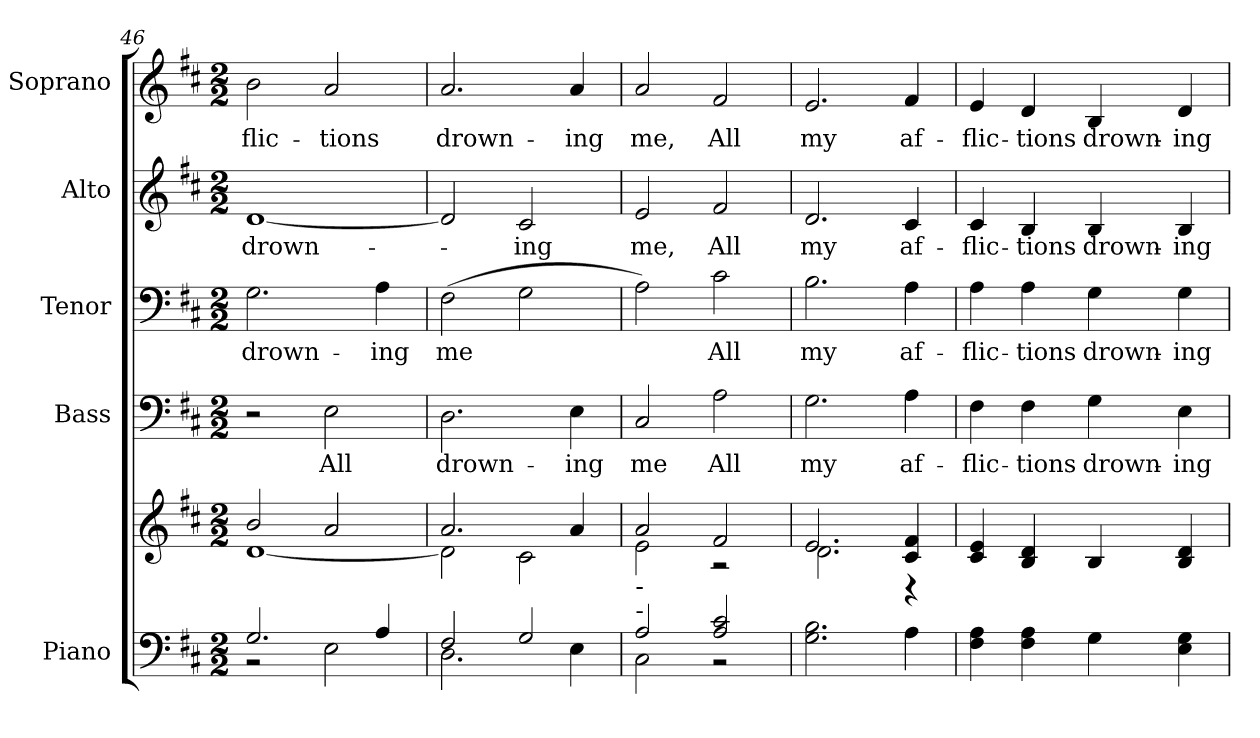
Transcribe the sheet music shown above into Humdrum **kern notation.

**kern	**kern	**kern	**text	**kern	**text	**kern	**text	**kern	**text
*part5	*part5	*part4	*part4	*part3	*part3	*part2	*part2	*part1	*part1
*staff6	*staff5	*staff4	*staff4	*staff3	*staff3	*staff2	*staff2	*staff1	*staff1
*I"Piano	*	*I"Bass	*	*I"Tenor	*	*I"Alto	*	*I"Soprano	*
*I'Pno.	*	*I'B.	*	*I'T.	*	*I'A.	*	*I'S.	*
!!LO:PB:g=z
*clefF4	*clefG2	*clefF4	*	*clefF4	*	*clefG2	*	*clefG2	*
*k[f#c#]	*k[f#c#]	*k[f#c#]	*	*k[f#c#]	*	*k[f#c#]	*	*k[f#c#]	*
*D:	*D:	*D:	*	*D:	*	*D:	*	*D:	*
*M2/2	*M2/2	*M2/2	*	*M2/2	*	*M2/2	*	*M2/2	*
=46	=46	=46	=46	=46	=46	=46	=46	=46	=46
*^	*^	*	*	*	*	*	*	*	*
!	!	!	!	!	!	!	!LO:LY:b:color=#000000	!	!	!	!
!	!	!	!	!	!	!	!	!	!LO:LY:b:color=#000000	!	!
!	!	!	!	!	!	!	!	!	!	!	!LO:LY:b:color=#000000
2.Gi/	2r	2bi/	[<1di	2r	.	2.Gi\	drown-	[<1di	drown-	2bi\	-flic-
!	!	!	!	!	!LO:LY:b:color=#000000	!	!	!	!	!	!
!	!	!	!	!	!	!	!	!	!	!	!LO:LY:b:color=#000000
.	2Ei\	2ai/	.	2Ei\	All	.	.	.	.	2ai/	-tions
!	!	!	!	!	!	!	!LO:LY:b:color=#000000	!	!	!	!
4Ai/	.	.	.	.	.	4Ai\	-ing	.	.	.	.
=47	=47	=47	=47	=47	=47	=47	=47	=47	=47	=47	=47
!	!	!	!	!	!LO:LY:b:color=#000000	!	!	!	!	!	!
!	!	!	!	!	!	!	!LO:LY:b:color=#000000	!	!	!	!
!	!	!	!	!	!	!	!	!	!	!	!LO:LY:b:color=#000000
2F#i/	2.Di\	2.ai/	2di\]	2.Di\	drown-	(2F#i\	me	2di/]	.	2.ai/	drown-
!	!	!	!	!	!	!	!	!	!LO:LY:b:color=#000000	!	!
2Gi/	.	.	2c#i\	.	.	2Gi\	.	2c#i/	-ing	.	.
!	!	!	!	!	!LO:LY:b:color=#000000	!	!	!	!	!	!
!	!	!	!	!	!	!	!	!	!	!	!LO:LY:b:color=#000000
.	4Ei\	4ai/	.	4Ei\	-ing	.	.	.	.	4ai/	-ing
=48	=48	=48	=48	=48	=48	=48	=48	=48	=48	=48	=48
!	!	!	!	!	!LO:LY:b:color=#000000	!	!	!	!	!	!
!	!	!	!	!	!	!	!	!	!LO:LY:b:color=#000000	!	!
!	!	!LO:TX:b:t=-	!	!	!	!	!	!	!	!	!
!LO:TX:a:t=-	!	!	!	!	!	!	!	!	!	!	!
!	!	!	!	!	!	!	!	!	!	!	!LO:LY:b:color=#000000
2Ai/	2C#i\	2ai/	2ei\	2C#i/	me	2Ai\)	.	2ei/	me,	2ai/	me,
!	!	!	!	!	!LO:LY:b:color=#000000	!	!	!	!	!	!
!	!	!	!	!	!	!	!LO:LY:b:color=#000000	!	!	!	!
!	!	!	!	!	!	!	!	!	!LO:LY:b:color=#000000	!	!
!	!	!	!	!	!	!	!	!	!	!	!LO:LY:b:color=#000000
2Ai/ 2c#i	2r	2f#i/	2r	2Ai\	All	2c#i\	All	2f#i/	All	2f#i/	All
*v	*v	*	*	*	*	*	*	*	*	*	*
=49	=49	=49	=49	=49	=49	=49	=49	=49	=49	=49
*^	*	*	*	*	*	*	*	*	*	*
!	!	!	!	!	!LO:LY:b:color=#000000	!	!	!	!	!	!
*v	*v	*	*	*	*	*	*	*	*	*	*
*^	*	*	*	*	*	*	*	*	*	*
!	!	!	!	!	!	!	!LO:LY:b:color=#000000	!	!	!	!
*v	*v	*	*	*	*	*	*	*	*	*	*
*^	*	*	*	*	*	*	*	*	*	*
!	!	!	!	!	!	!	!	!	!LO:LY:b:color=#000000	!	!
*v	*v	*	*	*	*	*	*	*	*	*	*
*^	*	*	*	*	*	*	*	*	*	*
!	!	!	!	!	!	!	!	!	!	!	!LO:LY:b:color=#000000
*v	*v	*	*	*	*	*	*	*	*	*	*
2.Gi\ 2.Bi	2.ei/	2.di\	2.Gi\	my	2.Bi\	my	2.di/	my	2.ei/	my
!	!	!	!	!LO:LY:b:color=#000000	!	!	!	!	!	!
!	!	!	!	!	!	!LO:LY:b:color=#000000	!	!	!	!
!	!	!	!	!	!	!	!	!LO:LY:b:color=#000000	!	!
!	!	!	!	!	!	!	!	!	!	!LO:LY:b:color=#000000
4Ai\	4c#i/ 4f#i	4r	4Ai\	af-	4Ai\	af-	4c#i/	af-	4f#i/	af-
*	*v	*v	*	*	*	*	*	*	*	*
=50	=50	=50	=50	=50	=50	=50	=50	=50	=50
*	*^	*	*	*	*	*	*	*	*
!	!	!	!	!LO:LY:b:color=#000000	!	!	!	!	!	!
*	*v	*v	*	*	*	*	*	*	*	*
*	*^	*	*	*	*	*	*	*	*
!	!	!	!	!	!	!LO:LY:b:color=#000000	!	!	!	!
*	*v	*v	*	*	*	*	*	*	*	*
*	*^	*	*	*	*	*	*	*	*
!	!	!	!	!	!	!	!	!LO:LY:b:color=#000000	!	!
*	*v	*v	*	*	*	*	*	*	*	*
*	*^	*	*	*	*	*	*	*	*
!	!	!	!	!	!	!	!	!	!	!LO:LY:b:color=#000000
*	*v	*v	*	*	*	*	*	*	*	*
4F#i\ 4Ai	4c#i/ 4ei	4F#i\	-flic-	4Ai\	-flic-	4c#i/	-flic-	4ei/	-flic-
!	!	!	!LO:LY:b:color=#000000	!	!	!	!	!	!
!	!	!	!	!	!LO:LY:b:color=#000000	!	!	!	!
!	!	!	!	!	!	!	!LO:LY:b:color=#000000	!	!
!	!	!	!	!	!	!	!	!	!LO:LY:b:color=#000000
4F#i\ 4Ai	4Bi/ 4di	4F#i\	-tions	4Ai\	-tions	4Bi/	-tions	4di/	-tions
!	!	!	!LO:LY:b:color=#000000	!	!	!	!	!	!
!	!	!	!	!	!LO:LY:b:color=#000000	!	!	!	!
!	!	!	!	!	!	!	!LO:LY:b:color=#000000	!	!
!	!	!	!	!	!	!	!	!	!LO:LY:b:color=#000000
4Gi\	4Bi/	4Gi\	drown-	4Gi\	drown-	4Bi/	drown-	4Bi/	drown-
!	!	!	!LO:LY:b:color=#000000	!	!	!	!	!	!
!	!	!	!	!	!LO:LY:b:color=#000000	!	!	!	!
!	!	!	!	!	!	!	!LO:LY:b:color=#000000	!	!
!	!	!	!	!	!	!	!	!	!LO:LY:b:color=#000000
4Ei\ 4Gi	4Bi/ 4di	4Ei\	-ing	4Gi\	-ing	4Bi/	-ing	4di/	-ing
=	=	=	=	=	=	=	=	=	=
*-	*-	*-	*-	*-	*-	*-	*-	*-	*-
